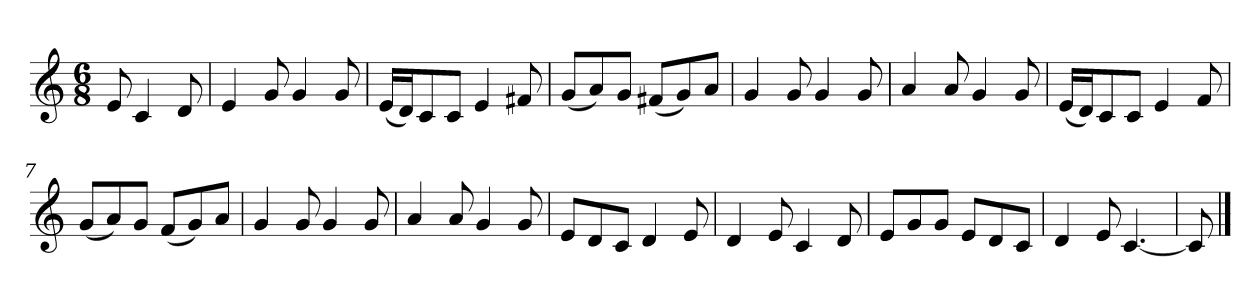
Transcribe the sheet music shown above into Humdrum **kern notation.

**kern
*part1
*staff1
*k[]
*M6/8
*MM120
=
8e
4c
8d
=1
4e
8g
4g
8g
=2
(16eLL
16dJ)
8c
8cJ
4e
8f#X
=3
(8gL
8a)
8gJ
(8f#XL
8g)
8aJ
=4
4g
8g
4g
8g
=5
4a
8a
4g
8g
=6
(16eLL
16dJ)
8c
8cJ
4e
8f
=7
(8gL
8a)
8gJ
(8fL
8g)
8aJ
=8
4g
8g
4g
8g
=9
4a
8a
4g
8g
=10
8eL
8d
8cJ
4d
8e
=11
4d
8e
4c
8d
=12
8eL
8g
8gJ
8eL
8d
8cJ
=13
4d
8e
[4.c
=14
8c]
==
*-
